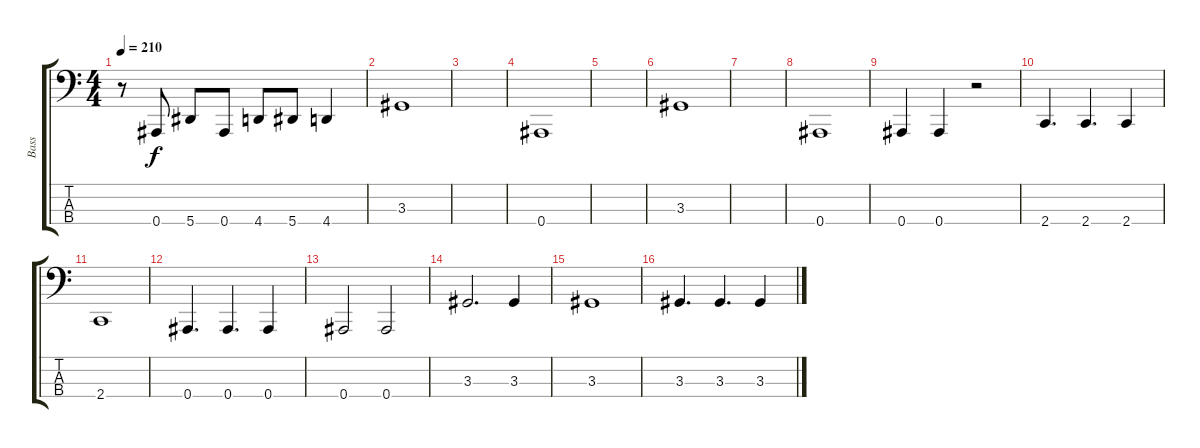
\track ("Bass" "Bass") {instrument electricbassfinger}
\staff {score tabs}
\tuning (Eb2 Bb1 F1 Bb0) {hide}
\ts (4 4)
\tempo 210
\clef f4
\ks c
r.8{dy f} 0.4.8 5.4.8 0.4.8 4.4.8 5.4.8 4.4.4 |
3.3.1 |
|
0.4.1 |
|
3.3.1 |
|
0.4.1 |
0.4.4 0.4.4 r.2 |
2.4.4{d} 2.4.4{d} 2.4.4 |
2.4.1 |
0.4.4{d} 0.4.4{d} 0.4.4 |
0.4.2 0.4.2 |
3.3.2{d} 3.3.4 |
3.3.1 |
3.3.4{d} 3.3.4{d} 3.3.4
